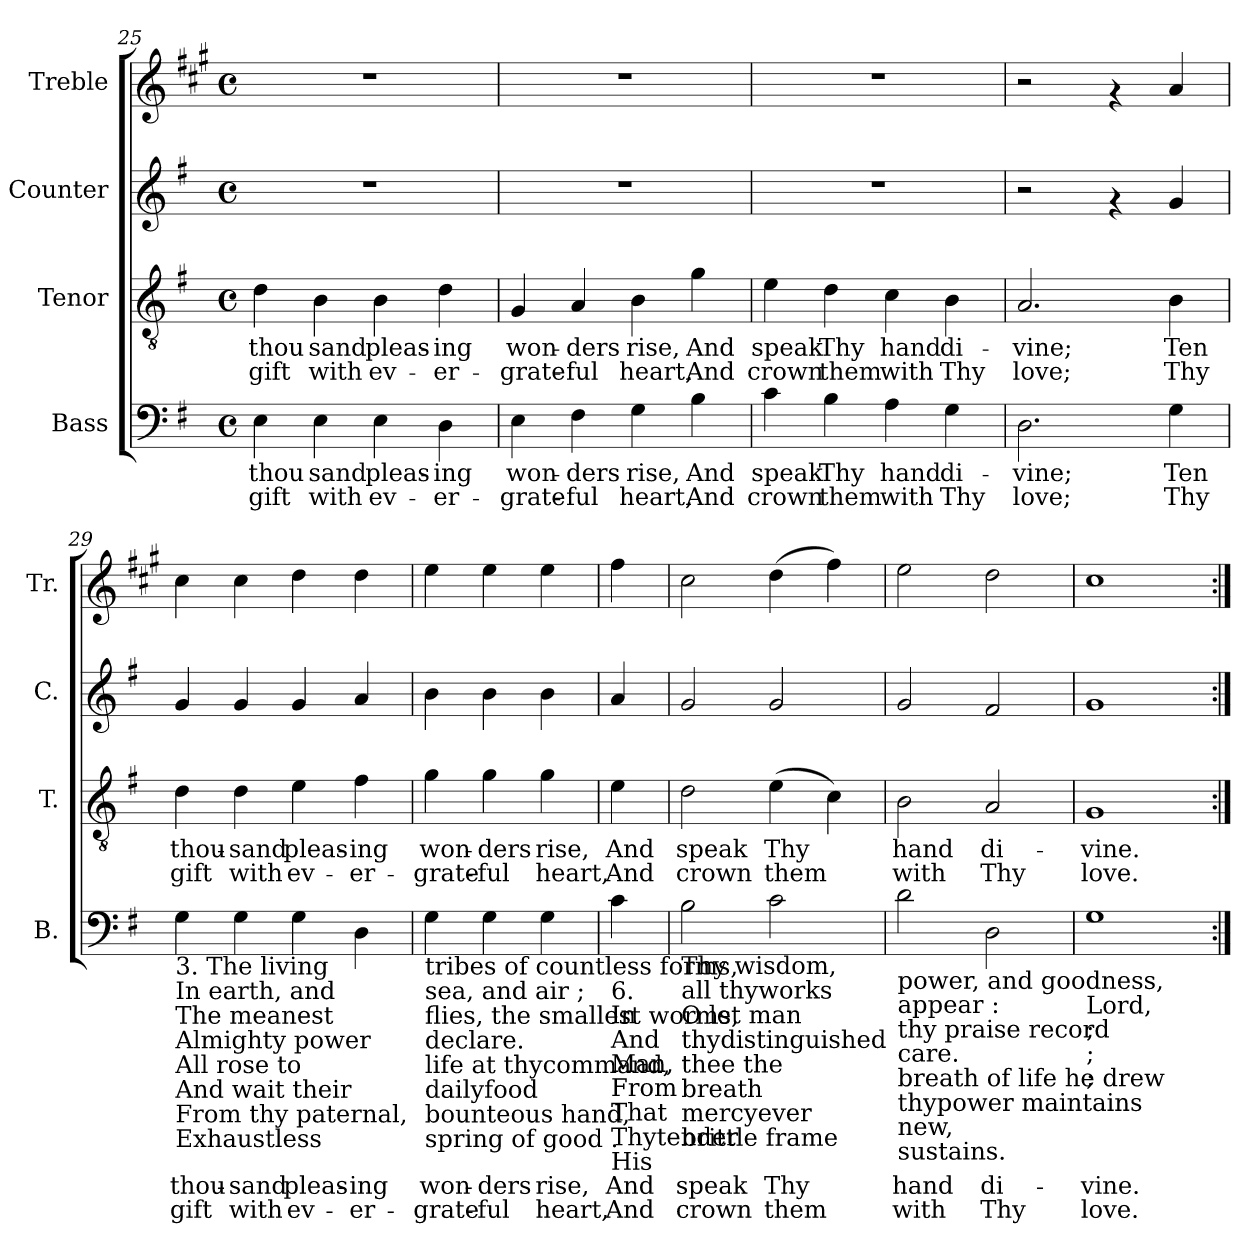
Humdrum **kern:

**kern	**text	**text	**kern	**text	**text	**kern	**text	**kern
*part4	*part4	*part4	*part3	*part3	*part3	*part2	*part2	*part1
*staff4	*staff4	*staff4	*staff3	*staff3	*staff3	*staff2	*staff2	*staff1
*I"Bass	*	*	*I"Tenor	*	*	*I"Counter	*	*I"Treble
*I'B.	*	*	*I'T.	*	*	*I'C.	*	*I'Tr.
*clefF4	*	*	*clefGv2	*	*	*clefG2	*	*clefG2
*	*	*	*	*	*	*	*	*ITrd1c2
*k[f#]	*	*	*k[f#]	*	*	*k[f#]	*	*k[f#]
*G:	*	*	*G:	*	*	*G:	*	*G:
*M4/4	*	*	*M4/4	*	*	*M4/4	*	*M4/4
*met(c)	*	*	*met(c)	*	*	*met(c)	*	*met(c)
=25	=25	=25	=25	=25	=25	=25	=25	=25
!	!LO:LY:a:rj	!LO:LY:a:rj	!	!LO:LY:b:rj	!LO:LY:b:rj	!	!	!
4E\	thou	gift	4d\	thou	gift	1r	.	1r
!	!LO:LY:a:rj	!LO:LY:a:rj	!	!LO:LY:b:rj	!LO:LY:b:rj	!	!	!
4E\	sand	with	4B\	sand	with	.	.	.
!	!LO:LY:a:rj	!LO:LY:a:rj	!	!LO:LY:b:rj	!LO:LY:b:rj	!	!	!
4E\	pleas-	-ev-	4B\	pleas-	-ev-	.	.	.
!	!LO:LY:a:rj	!LO:LY:a:rj	!	!LO:LY:b:rj	!LO:LY:b:rj	!	!	!
4D\	-ing	er-	4d\	-ing	er-	.	.	.
=26	=26	=26	=26	=26	=26	=26	=26	=26
!	!LO:LY:a:rj	!LO:LY:a:rj	!	!LO:LY:b:rj	!LO:LY:b:rj	!	!	!
4E\	-won-	-grate-	4G/	-won-	-grate-	1r	.	1r
!	!LO:LY:a:rj	!LO:LY:a:rj	!	!LO:LY:b:rj	!LO:LY:b:rj	!	!	!
4F#\	-ders	ful	4A/	-ders	ful	.	.	.
!	!LO:LY:a:rj	!LO:LY:a:rj	!	!LO:LY:b:rj	!LO:LY:b:rj	!	!	!
4G\	rise,	heart,	4B\	rise,	heart,	.	.	.
!	!LO:LY:a:rj	!LO:LY:a:rj	!	!LO:LY:b:rj	!LO:LY:b:rj	!	!	!
4B\	And	And	4g\	And	And	.	.	.
=27	=27	=27	=27	=27	=27	=27	=27	=27
!	!LO:LY:a:rj	!LO:LY:a:rj	!	!LO:LY:b:rj	!LO:LY:b:rj	!	!	!
4c\	speak	crown	4e\	speak	crown	1r	.	1r
!	!LO:LY:a:rj	!LO:LY:a:rj	!	!LO:LY:b:rj	!LO:LY:b:rj	!	!	!
4B\	Thy	them	4d\	Thy	them	.	.	.
!	!LO:LY:a:rj	!LO:LY:a:rj	!	!LO:LY:b:rj	!LO:LY:b:rj	!	!	!
4A\	hand	with	4c\	hand	with	.	.	.
!	!LO:LY:a:rj	!LO:LY:a:rj	!	!LO:LY:b:rj	!LO:LY:b:rj	!	!	!
4G\	di-	-Thy	4B\	di-	-Thy	.	.	.
!!LO:LB:g=z
=28	=28	=28	=28	=28	=28	=28	=28	=28
!	!LO:LY:a:rj	!LO:LY:a:rj	!	!LO:LY:b:rj	!LO:LY:b:rj	!	!	!
2.D\	vine;	love;	2.A/	vine;	love;	2r	.	2r
.	.	.	.	.	.	4rf	.	4rf
!	!LO:LY:a:rj	!LO:LY:a:rj	!	!LO:LY:b:rj	!LO:LY:b:rj	!	!LO:LY:b:rj	!
4G\	Ten	Thy	4B\	Ten	Thy	4g/	.	4g/
=29	=29	=29	=29	=29	=29	=29	=29	=29
!LO:TX:b:t=3. The living	!	!	!	!	!	!	!	!
!LO:TX:b:t=In earth, and	!	!	!	!	!	!	!	!
!LO:TX:b:t=The meanest	!	!	!	!	!	!	!	!
!LO:TX:b:t=Almighty power	!	!	!	!	!	!	!	!
!LO:TX:b:t=All rose to	!	!	!	!	!	!	!	!
!LO:TX:b:t=And wait their	!	!	!	!	!	!	!	!
!LO:TX:b:t=From thy paternal,	!	!	!	!	!	!	!	!
!LO:TX:b:t=Exhaustless	!	!	!	!	!	!	!	!
!	!LO:LY:a:rj	!LO:LY:a:rj	!	!LO:LY:b:rj	!LO:LY:b:rj	!	!LO:LY:b:rj	!
4G\	thou-	-gift	4d\	thou-	-gift	4g/	.	4b\
!	!LO:LY:a:rj	!LO:LY:a:rj	!	!LO:LY:b:rj	!LO:LY:b:rj	!	!LO:LY:b:rj	!
4G\	sand	with	4d\	sand	with	4g/	.	4b\
!	!LO:LY:a:rj	!LO:LY:a:rj	!	!LO:LY:b:rj	!LO:LY:b:rj	!	!LO:LY:b:rj	!
4G\	pleas-	-ev-	4e\	pleas-	-ev-	4g/	.	4cc\
!	!LO:LY:a:rj	!LO:LY:a:rj	!	!LO:LY:b:rj	!LO:LY:b:rj	!	!LO:LY:b:rj	!
4D\	-ing	er-	4f#\	-ing	er-	4a/	.	4cc\
=30	=30	=30	=30	=30	=30	=30	=30	=30
!LO:TX:b:t=tribes of countless forms,	!	!	!	!	!	!	!	!
!LO:TX:b:t=sea, and air ;	!	!	!	!	!	!	!	!
!LO:TX:b:t=flies, the smallest worms,	!	!	!	!	!	!	!	!
!LO:TX:b:t=declare.	!	!	!	!	!	!	!	!
!LO:TX:b:t=life at thycommand,	!	!	!	!	!	!	!	!
!LO:TX:b:t=dailyfood	!	!	!	!	!	!	!	!
!LO:TX:b:t=bounteous hand,	!	!	!	!	!	!	!	!
!LO:TX:b:t=spring of good .	!	!	!	!	!	!	!	!
!	!LO:LY:a:rj	!LO:LY:a:rj	!	!LO:LY:b:rj	!LO:LY:b:rj	!	!LO:LY:b:rj	!
4G\	-won-	-grate-	4g\	-won-	-grate-	4b\	.	4dd\
!	!LO:LY:a:rj	!LO:LY:a:rj	!	!LO:LY:b:rj	!LO:LY:b:rj	!	!LO:LY:b:rj	!
4G\	-ders	ful	4g\	-ders	ful	4b\	.	4dd\
!	!LO:LY:a:rj	!LO:LY:a:rj	!	!LO:LY:b:rj	!LO:LY:b:rj	!	!LO:LY:b:rj	!
4G\	rise,	heart,	4g\	rise,	heart,	4b\	.	4dd\
=31	=31	=31	=31	=31	=31	=31	=31	=31
!LO:TX:b:t=6.	!	!	!	!	!	!	!	!
!LO:TX:b:t=In	!	!	!	!	!	!	!	!
!LO:TX:b:t=And	!	!	!	!	!	!	!	!
!LO:TX:b:t=Man,	!	!	!	!	!	!	!	!
!LO:TX:b:t=From	!	!	!	!	!	!	!	!
!LO:TX:b:t=That	!	!	!	!	!	!	!	!
!LO:TX:b:t=Thytender	!	!	!	!	!	!	!	!
!LO:TX:b:t=His	!	!	!	!	!	!	!	!
!	!LO:LY:a:rj	!LO:LY:a:rj	!	!LO:LY:b:rj	!LO:LY:b:rj	!	!LO:LY:b:rj	!
4c\	And	And	4e\	And	And	4a/	.	4ee\
=32	=32	=32	=32	=32	=32	=32	=32	=32
!LO:TX:b:t=Thy wisdom,	!	!	!	!	!	!	!	!
!LO:TX:b:t=all thyworks	!	!	!	!	!	!	!	!
!LO:TX:b:t=O let man	!	!	!	!	!	!	!	!
!LO:TX:b:t=thydistinguished	!	!	!	!	!	!	!	!
!LO:TX:b:t=thee the	!	!	!	!	!	!	!	!
!LO:TX:b:t=breath	!	!	!	!	!	!	!	!
!LO:TX:b:t=mercyever	!	!	!	!	!	!	!	!
!LO:TX:b:t=brittle frame	!	!	!	!	!	!	!	!
!	!LO:LY:a:rj	!LO:LY:a:rj	!	!LO:LY:b:rj	!LO:LY:b:rj	!	!LO:LY:b:rj	!
2B\	speak	crown	2d\	speak	crown	2g/	.	2b\
!	!LO:LY:a:rj	!LO:LY:a:rj	!	!LO:LY:b:rj	!LO:LY:b:rj	!	!LO:LY:b:rj	!
2c\	Thy	them	(>4e\	Thy	them	2g/	.	(>4cc\
!	!	!	!	!LO:LY:b:rj	!LO:LY:b:rj	!	!	!
.	.	.	4c\)	.	.	.	.	4ee\)
=33	=33	=33	=33	=33	=33	=33	=33	=33
!LO:TX:b:t=power, and goodness,	!	!	!	!	!	!	!	!
!LO:TX:b:t=appear &colon;	!	!	!	!	!	!	!	!
!LO:TX:b:t=thy praise record	!	!	!	!	!	!	!	!
!LO:TX:b:t=care.	!	!	!	!	!	!	!	!
!LO:TX:b:t=breath of life he drew	!	!	!	!	!	!	!	!
!LO:TX:b:t=thypower maintains	!	!	!	!	!	!	!	!
!LO:TX:b:t=new,	!	!	!	!	!	!	!	!
!LO:TX:b:t=sustains.	!	!	!	!	!	!	!	!
!	!LO:LY:a:rj	!LO:LY:a:rj	!	!LO:LY:b:rj	!LO:LY:b:rj	!	!LO:LY:b:rj	!
2d\	hand	with	2B\	hand	with	2g/	.	2dd\
!	!LO:LY:a:rj	!LO:LY:a:rj	!	!LO:LY:b:rj	!LO:LY:b:rj	!	!LO:LY:b:rj	!
2D\	di-	-Thy	2A/	di-	-Thy	2f#/	.	2cc\
=34	=34	=34	=34	=34	=34	=34	=34	=34
!LO:TX:b:t=Lord,	!	!	!	!	!	!	!	!
!LO:TX:b:t=;	!	!	!	!	!	!	!	!
!LO:TX:b:t=;	!	!	!	!	!	!	!	!
!LO:TX:b:t=;	!	!	!	!	!	!	!	!
!	!LO:LY:a:rj	!LO:LY:a:rj	!	!LO:LY:b:rj	!LO:LY:b:rj	!	!LO:LY:b:rj	!
1G	vine.	love.	1G	vine.	love.	1g	.	1b
=:|!	=:|!	=:|!	=:|!	=:|!	=:|!	=:|!	=:|!	=:|!
*-	*-	*-	*-	*-	*-	*-	*-	*-
